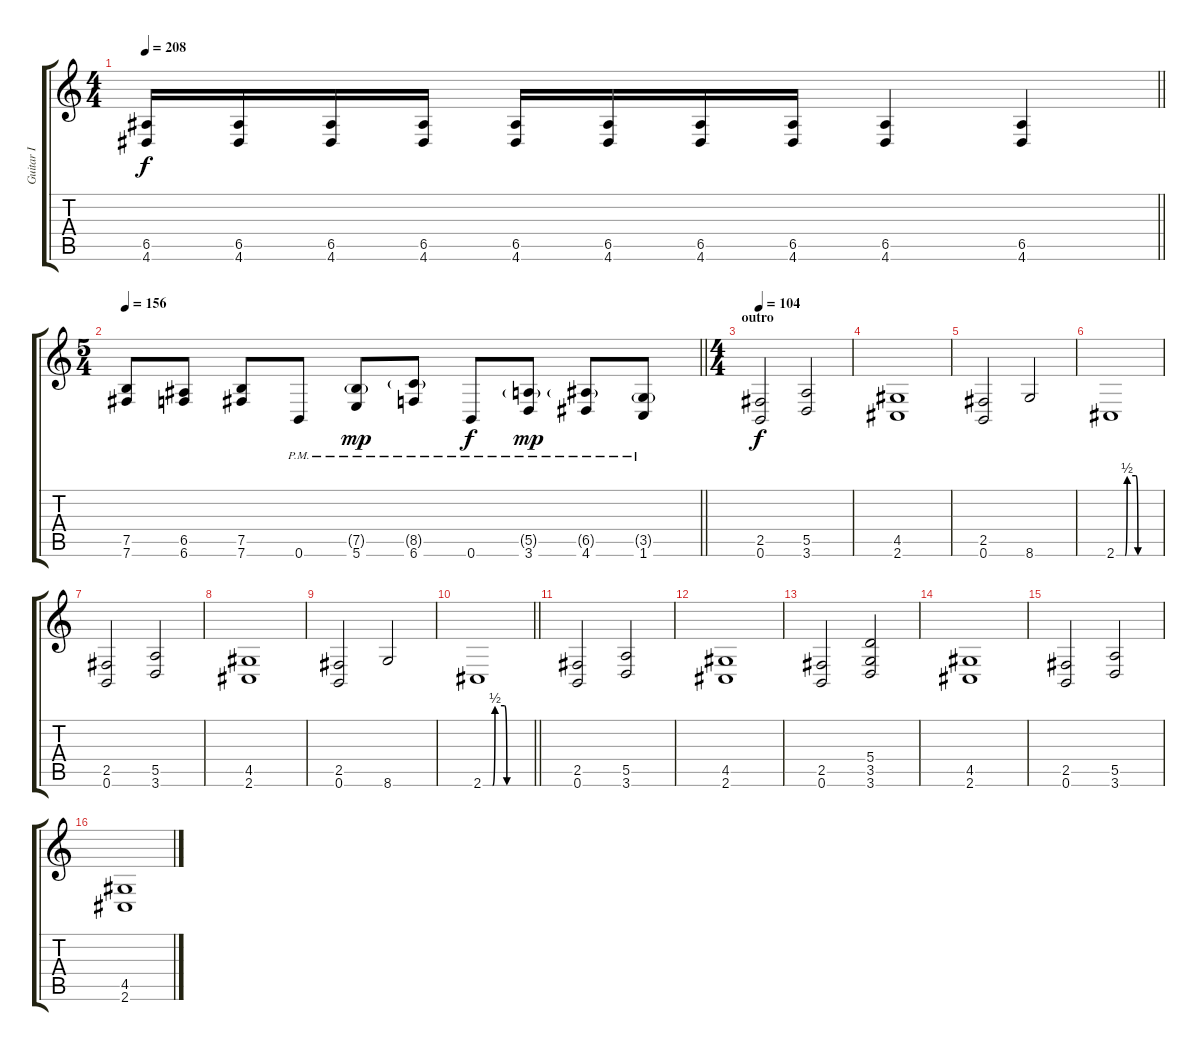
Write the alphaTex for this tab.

\track ("Guitar I" "Guitar I") {instrument distortionguitar}
\staff {score tabs}
\tuning (B3 Gb3 D3 A2 E2 B1) {hide}
\ts (4 4)
\tempo 208
\clef g2
\barLineRight lightlight
\ks c
(6.5 4.6).16{dy f} (6.5 4.6).16 (6.5 4.6).16 (6.5 4.6).16 (6.5 4.6).16 (6.5 4.6).16 (6.5 4.6).16 (6.5 4.6).16 (6.5 4.6).4 (6.5 4.6).4 |
\ts (5 4)
\section ("" "")
\tempo 156
\barLineRight lightlight
(7.5 7.6).8 (6.5 6.6).8 (7.5 7.6).8 0.6{pm}.8 (7.5{g pm} 5.6{pm}).8{dy mp} (8.5{g pm} 6.6{pm}).8 0.6{pm}.8{dy f} (5.5{g pm} 3.6{pm}).8{dy mp} (6.5{g pm} 4.6{pm}).8 (3.5{g pm} 1.6{pm}).8 |
\ts (4 4)
\section ("" "outro")
\tempo 104
(2.5 0.6).2{dy f} (5.5 3.6).2 |
(4.5 2.6).1 |
(2.5 0.6).2 8.6.2 |
2.6{be (custom 0 0 12 0 15 2 27 2 30 0 60 0)}.1 |
(2.5 0.6).2 (5.5 3.6).2 |
(4.5 2.6).1 |
(2.5 0.6).2 8.6.2 |
\barLineRight lightlight
2.6{be (custom 0 0 12 0 15 2 27 2 30 0 60 0)}.1 |
\section ("" "")
(2.5 0.6).2 (5.5 3.6).2 |
(4.5 2.6).1 |
(2.5 0.6).2 (5.4 3.5 3.6).2 |
(4.5 2.6).1 |
(2.5 0.6).2 (5.5 3.6).2 |
(4.5 2.6).1
